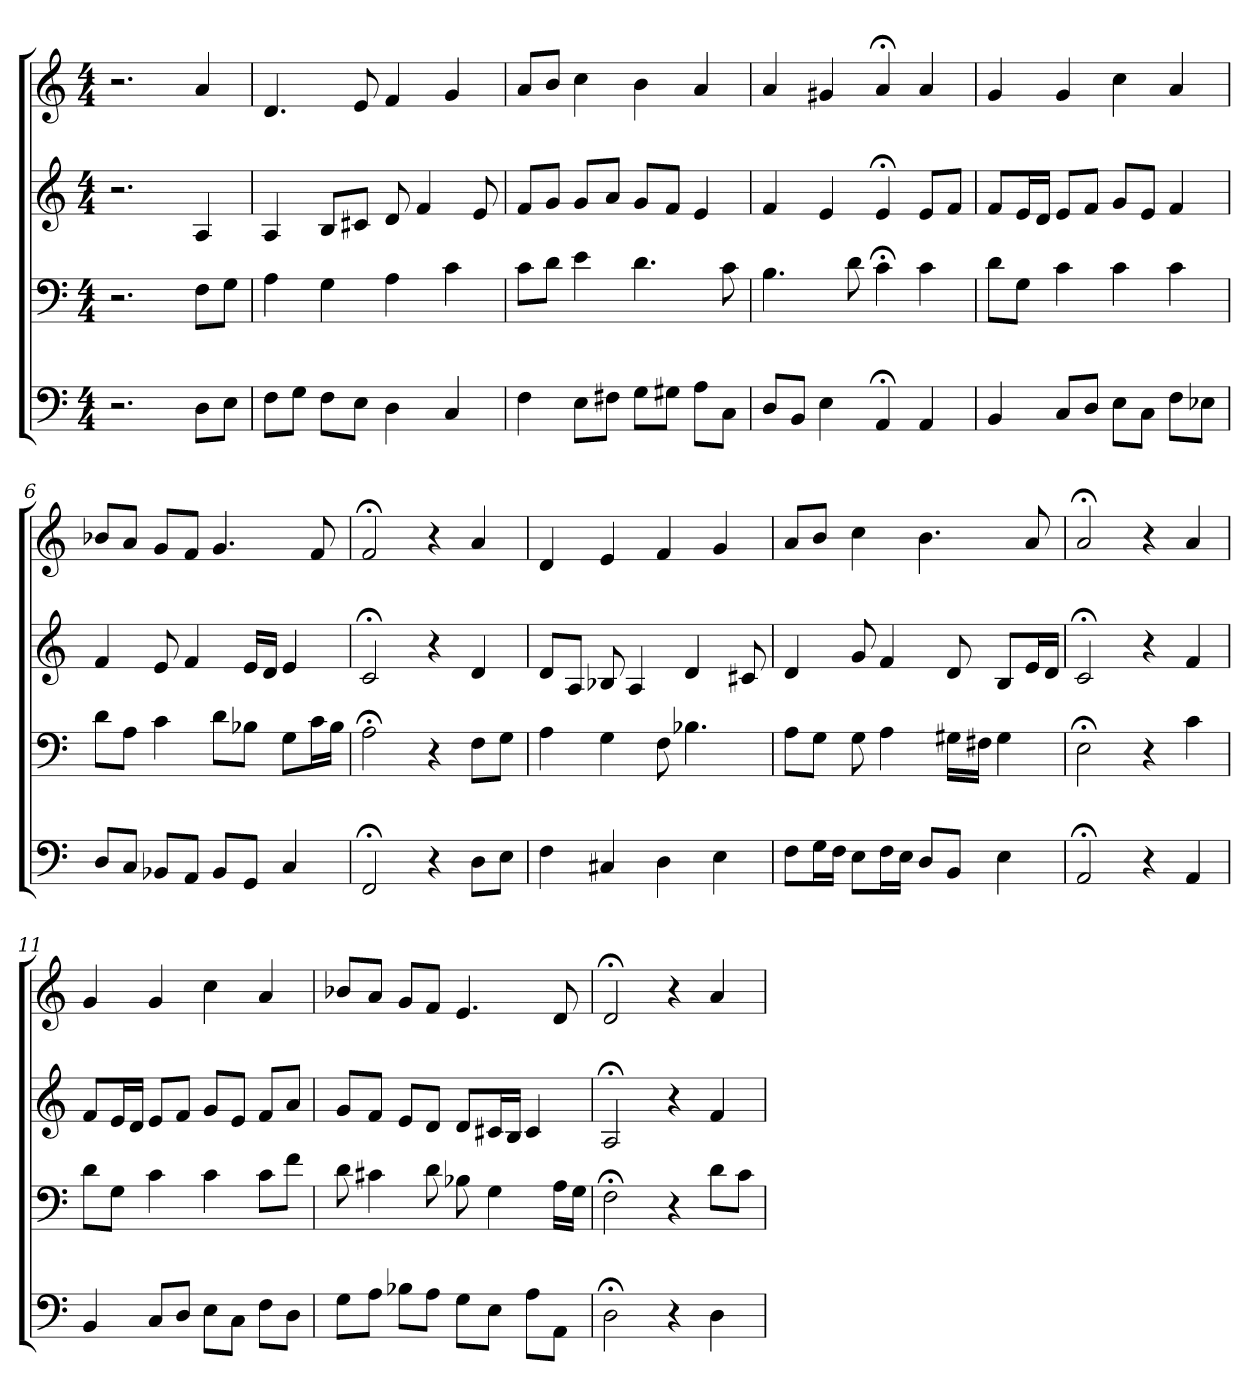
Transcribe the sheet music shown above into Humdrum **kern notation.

**kern	**kern	**kern	**kern
*part4	*part3	*part2	*part1
*staff4	*staff3	*staff2	*staff1
*clefF4	*clefF4	*clefG2	*clefG2
*M4/4	*M4/4	*M4/4	*M4/4
=1	=1	=1	=1
2.r	2.r	2.r	2.r
8D\L	8F\L	4A	4a
8E\J	8G\J	.	.
=2	=2	=2	=2
8F\L	4A	4A	4.d
8G\J	.	.	.
8F\L	4G	8B/L	.
8E\J	.	8c#X/J	8e
4D	4A	8d	4f
.	.	4f	.
4C	4c	.	4g
.	.	8e	.
=3	=3	=3	=3
4F	8c\L	8f/L	8a/L
.	8d\J	8g/J	8b/J
8E\L	4e	8g/L	4cc
8F#X\J	.	8a/J	.
8G\L	4.d	8g/L	4b
8G#X\J	.	8f/J	.
8A\L	.	4e	4a
8C\J	8c	.	.
=4	=4	=4	=4
8D/L	4.B	4f	4a
8BB/J	.	.	.
4E	.	4e	4g#X
.	8d	.	.
4AA;<	4c;<	4e;<	4a;<
4AA	4c	8e/L	4a
.	.	8f/J	.
=5	=5	=5	=5
4BB	8d\L	8f/L	4g
.	8G\J	16e/L	.
.	.	16d/JJ	.
8C/L	4c	8e/L	4g
8D/J	.	8f/J	.
8E\L	4c	8g/L	4cc
8C\J	.	8e/J	.
8F\L	4c	4f	4a
8E-X\J	.	.	.
=6	=6	=6	=6
8D/L	8d\L	4f	8b-X/L
8C/J	8A\J	.	8a/J
8BB-X/L	4c	8e	8g/L
8AA/J	.	4f	8f/J
8BB-/L	8d\L	.	4.g
8GG/J	8B-X\J	16e/LL	.
.	.	16d/JJ	.
4C	8G\L	4e	.
.	16c\L	.	8f
.	16B-\JJ	.	.
=7	=7	=7	=7
2FF;<	2A;<	2c;<	2f;<
4r	4r	4r	4r
8D\L	8F\L	4d	4a
8E\J	8G\J	.	.
=8	=8	=8	=8
4F	4A	8d/L	4d
.	.	8A/J	.
4C#X	4G	8B-X	4e
.	.	4A	.
4D	8F	.	4f
.	4.B-X	4d	.
4E	.	.	4g
.	.	8c#X	.
=9	=9	=9	=9
8F\L	8A\L	4d	8a/L
16G\L	8G\J	.	8b/J
16F\JJ	.	.	.
8E\L	8G	8g	4cc
16F\L	4A	4f	.
16E\JJ	.	.	.
8D/L	.	.	4.b
8BB/J	16G#X\LL	8d	.
.	16F#X\JJ	.	.
4E	4G#	8B/L	.
.	.	16e/L	8a
.	.	16d/JJ	.
=10	=10	=10	=10
2AA;<	2E;<	2c;<	2a;<
4r	4r	4r	4r
4AA	4c	4f	4a
=11	=11	=11	=11
4BB	8d\L	8f/L	4g
.	8G\J	16e/L	.
.	.	16d/JJ	.
8C/L	4c	8e/L	4g
8D/J	.	8f/J	.
8E\L	4c	8g/L	4cc
8C\J	.	8e/J	.
8F\L	8c\L	8f/L	4a
8D\J	8f\J	8a/J	.
=12	=12	=12	=12
8G\L	8d	8g/L	8b-X/L
8A\J	4c#X	8f/J	8a/J
8B-X\L	.	8e/L	8g/L
8A\J	8d	8d/J	8f/J
8G\L	8B-X	8d/L	4.e
8E\J	4G	16c#X/L	.
.	.	16B/JJ	.
8A\L	.	4c#	.
8AA\J	16A\LL	.	8d
.	16G\JJ	.	.
=13	=13	=13	=13
2D;<	2F;<	2A;<	2d;<
4r	4r	4r	4r
4D	8d\L	4f	4a
.	8c\J	.	.
=	=	=	=
*-	*-	*-	*-
